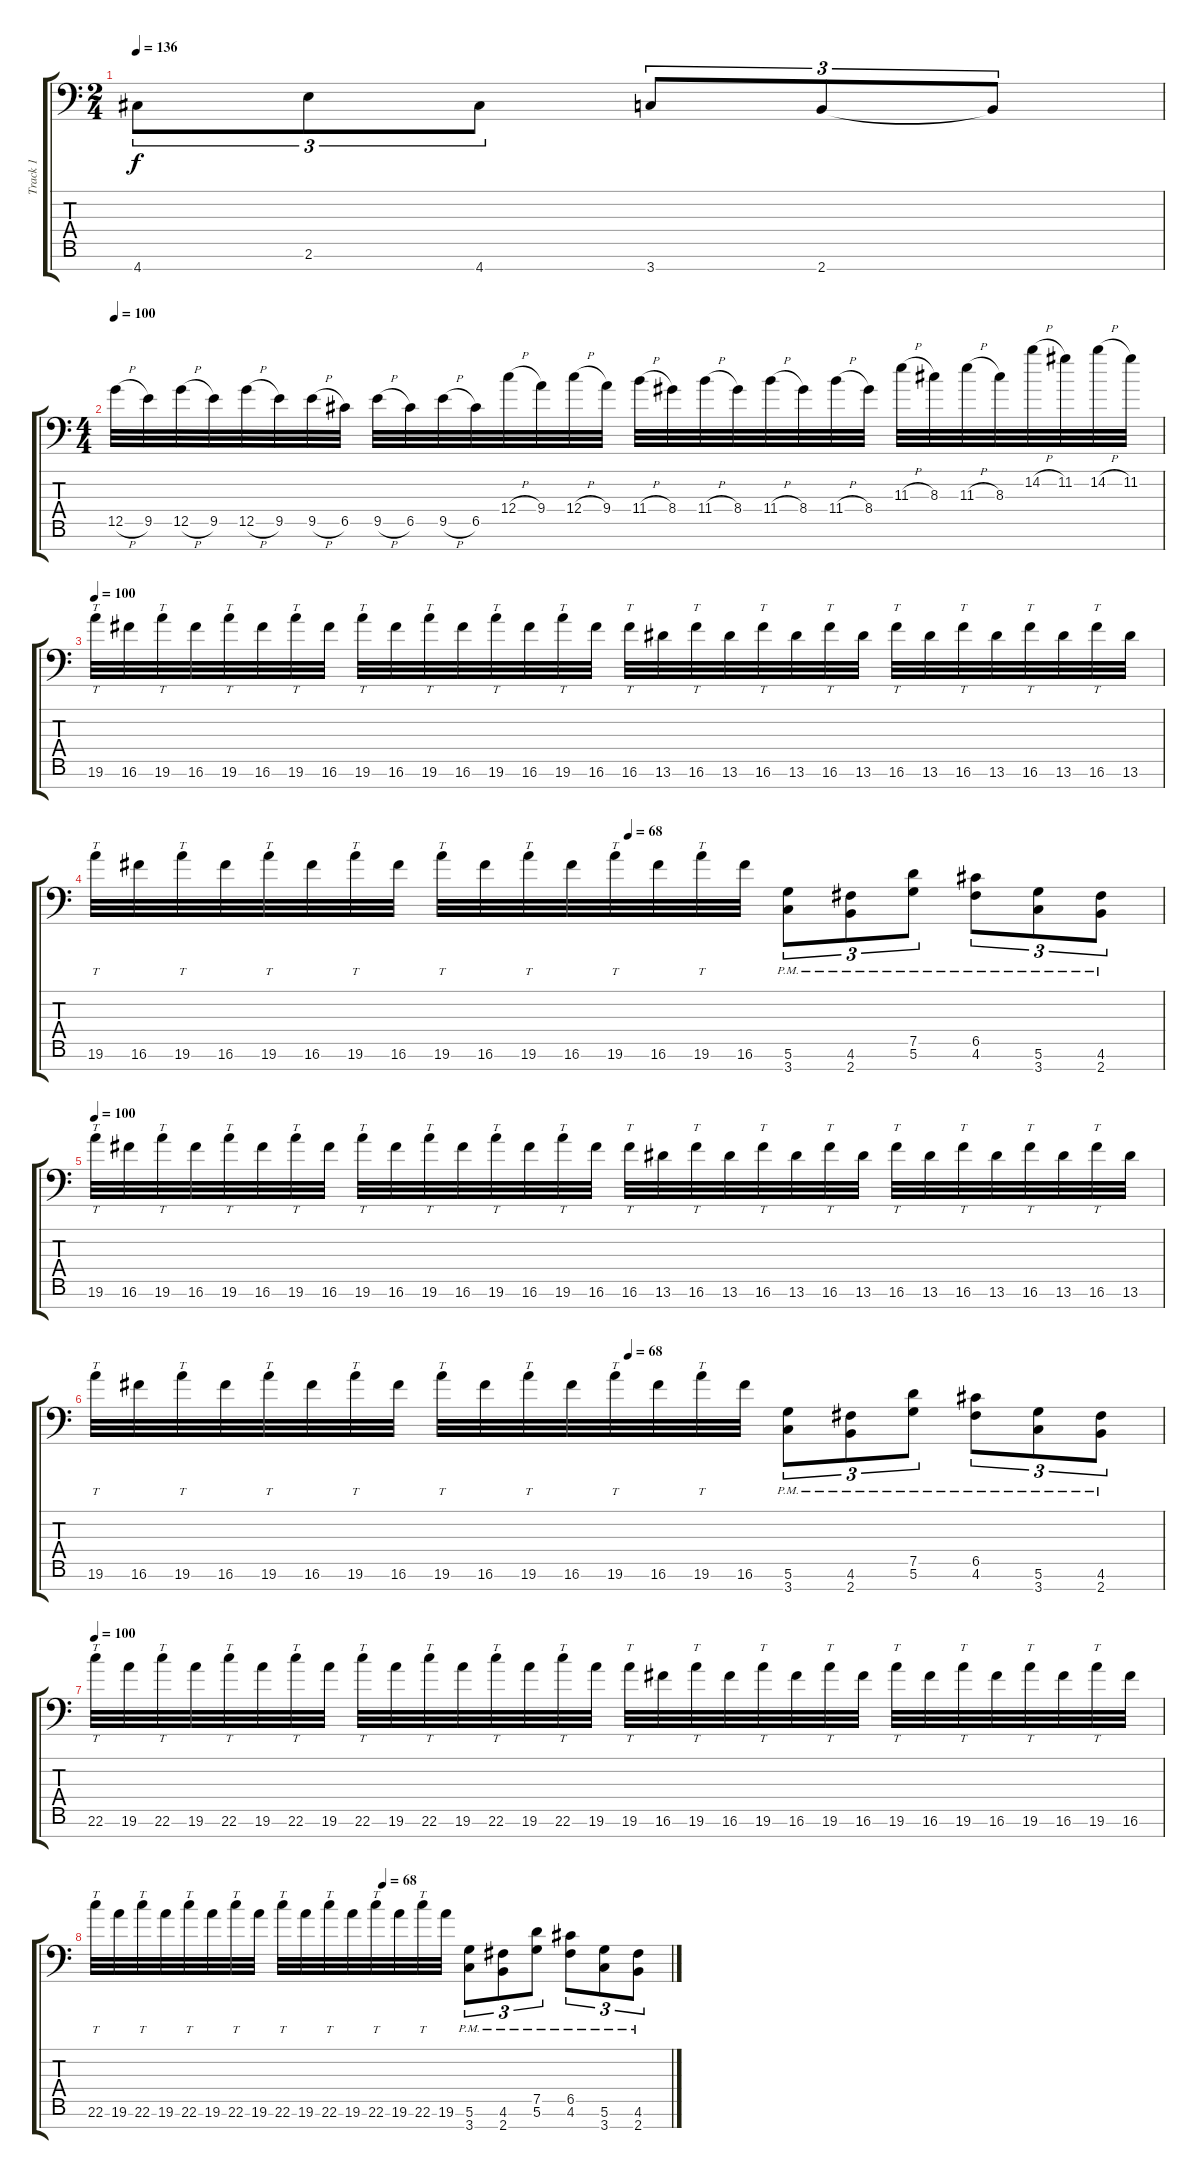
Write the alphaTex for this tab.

\track ("Track 1" "Track 1") {instrument overdrivenguitar}
\staff {score tabs}
\tuning (D4 A3 F3 C3 G2 D2 A1) {hide}
\ts (2 4)
\tempo 136
\clef f4
\ks c
4.7.8{tu (3 2) dy f} 2.6.8{tu (3 2)} 4.7.8{tu (3 2)} 3.7.8{tu (3 2)} 2.7.8{tu (3 2)} 2.7{t}.8{tu (3 2)} |
\ts (4 4)
\tempo 100
12.5{h}.32 9.5.32 12.5{h}.32 9.5.32 12.5{h}.32 9.5.32 9.5{h}.32 6.5.32 9.5{h}.32 6.5.32 9.5{h}.32 6.5.32 12.4{h}.32 9.4.32 12.4{h}.32 9.4.32 11.4{h}.32 8.4.32 11.4{h}.32 8.4.32 11.4{h}.32 8.4.32 11.4{h}.32 8.4.32 11.3{h}.32 8.3.32 11.3{h}.32 8.3.32 14.2{h}.32 11.2.32 14.2{h}.32 11.2.32 |
\tempo 100
19.6.32{tt} 16.6.32 19.6.32{tt} 16.6.32 19.6.32{tt} 16.6.32 19.6.32{tt} 16.6.32 19.6.32{tt} 16.6.32 19.6.32{tt} 16.6.32 19.6.32{tt} 16.6.32 19.6.32{tt} 16.6.32 16.6.32{tt} 13.6.32 16.6.32{tt} 13.6.32 16.6.32{tt} 13.6.32 16.6.32{tt} 13.6.32 16.6.32{tt} 13.6.32 16.6.32{tt} 13.6.32 16.6.32{tt} 13.6.32 16.6.32{tt} 13.6.32 |
\tempo (68 0.5)
19.6.32{tt} 16.6.32 19.6.32{tt} 16.6.32 19.6.32{tt} 16.6.32 19.6.32{tt} 16.6.32 19.6.32{tt} 16.6.32 19.6.32{tt} 16.6.32 19.6.32{tt} 16.6.32 19.6.32{tt} 16.6.32 (5.6{pm} 3.7{pm}).8{tu (3 2)} (4.6{pm} 2.7{pm}).8{tu (3 2)} (7.5{pm} 5.6{pm}).8{tu (3 2)} (6.5{pm} 4.6{pm}).8{tu (3 2)} (5.6{pm} 3.7{pm}).8{tu (3 2)} (4.6{pm} 2.7{pm}).8{tu (3 2)} |
\tempo 100
19.6.32{tt} 16.6.32 19.6.32{tt} 16.6.32 19.6.32{tt} 16.6.32 19.6.32{tt} 16.6.32 19.6.32{tt} 16.6.32 19.6.32{tt} 16.6.32 19.6.32{tt} 16.6.32 19.6.32{tt} 16.6.32 16.6.32{tt} 13.6.32 16.6.32{tt} 13.6.32 16.6.32{tt} 13.6.32 16.6.32{tt} 13.6.32 16.6.32{tt} 13.6.32 16.6.32{tt} 13.6.32 16.6.32{tt} 13.6.32 16.6.32{tt} 13.6.32 |
\tempo (68 0.5)
19.6.32{tt} 16.6.32 19.6.32{tt} 16.6.32 19.6.32{tt} 16.6.32 19.6.32{tt} 16.6.32 19.6.32{tt} 16.6.32 19.6.32{tt} 16.6.32 19.6.32{tt} 16.6.32 19.6.32{tt} 16.6.32 (5.6{pm} 3.7{pm}).8{tu (3 2)} (4.6{pm} 2.7{pm}).8{tu (3 2)} (7.5{pm} 5.6{pm}).8{tu (3 2)} (6.5{pm} 4.6{pm}).8{tu (3 2)} (5.6{pm} 3.7{pm}).8{tu (3 2)} (4.6{pm} 2.7{pm}).8{tu (3 2)} |
\tempo 100
22.6.32{tt} 19.6.32 22.6.32{tt} 19.6.32 22.6.32{tt} 19.6.32 22.6.32{tt} 19.6.32 22.6.32{tt} 19.6.32 22.6.32{tt} 19.6.32 22.6.32{tt} 19.6.32 22.6.32{tt} 19.6.32 19.6.32{tt} 16.6.32 19.6.32{tt} 16.6.32 19.6.32{tt} 16.6.32 19.6.32{tt} 16.6.32 19.6.32{tt} 16.6.32 19.6.32{tt} 16.6.32 19.6.32{tt} 16.6.32 19.6.32{tt} 16.6.32 |
\tempo (68 0.5)
22.6.32{tt} 19.6.32 22.6.32{tt} 19.6.32 22.6.32{tt} 19.6.32 22.6.32{tt} 19.6.32 22.6.32{tt} 19.6.32 22.6.32{tt} 19.6.32 22.6.32{tt} 19.6.32 22.6.32{tt} 19.6.32 (5.6{pm} 3.7{pm}).8{tu (3 2)} (4.6{pm} 2.7{pm}).8{tu (3 2)} (7.5{pm} 5.6{pm}).8{tu (3 2)} (6.5{pm} 4.6{pm}).8{tu (3 2)} (5.6{pm} 3.7{pm}).8{tu (3 2)} (4.6{pm} 2.7{pm}).8{tu (3 2)}
